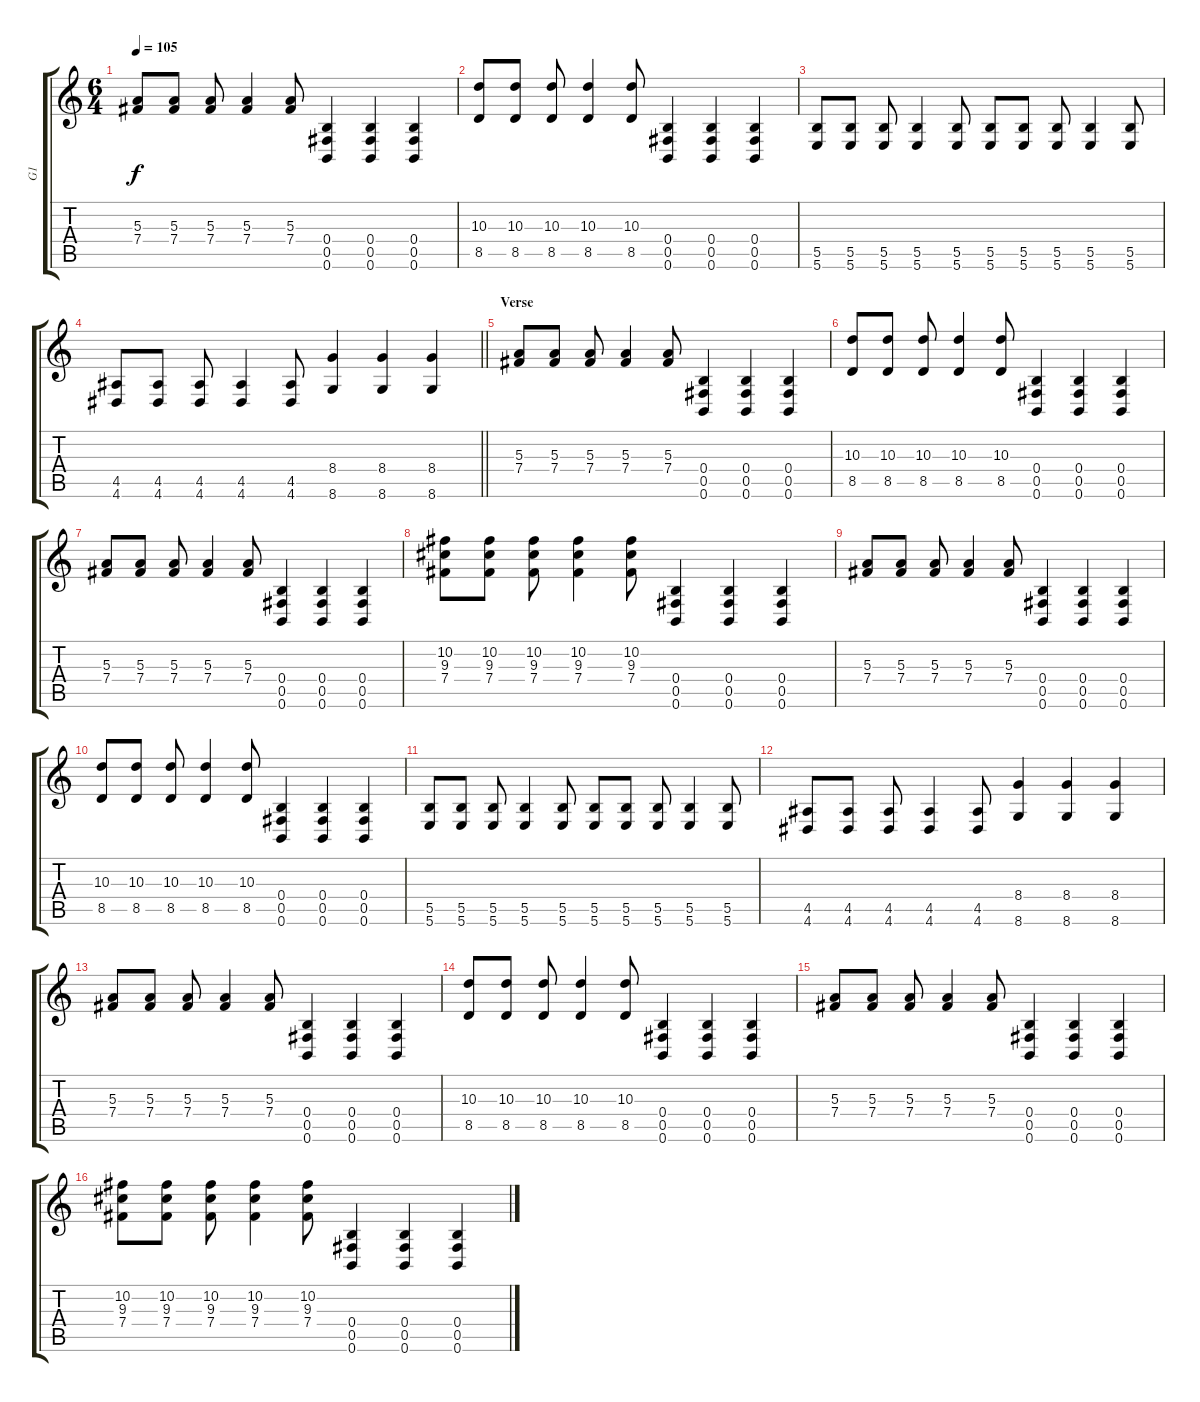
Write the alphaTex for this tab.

\track ("G1" "G1") {instrument distortionguitar}
\staff {score tabs}
\tuning (Db4 Ab3 E3 B2 Gb2 B1) {hide}
\ts (6 4)
\tempo 105
\clef g2
\ks c
(5.3 7.4).8{dy f} (5.3 7.4).8 (5.3 7.4).8 (5.3 7.4).4 (5.3 7.4).8 (0.4 0.5 0.6).4 (0.4 0.5 0.6).4 (0.4 0.5 0.6).4 |
(10.3 8.5).8 (10.3 8.5).8 (10.3 8.5).8 (10.3 8.5).4 (10.3 8.5).8 (0.4 0.5 0.6).4 (0.4 0.5 0.6).4 (0.4 0.5 0.6).4 |
(5.5 5.6).8 (5.5 5.6).8 (5.5 5.6).8 (5.5 5.6).4 (5.5 5.6).8 (5.5 5.6).8 (5.5 5.6).8 (5.5 5.6).8 (5.5 5.6).4 (5.5 5.6).8 |
\barLineRight lightlight
(4.5 4.6).8 (4.5 4.6).8 (4.5 4.6).8 (4.5 4.6).4 (4.5 4.6).8 (8.4 8.6).4 (8.4 8.6).4 (8.4 8.6).4 |
\section ("" "Verse")
(5.3 7.4).8 (5.3 7.4).8 (5.3 7.4).8 (5.3 7.4).4 (5.3 7.4).8 (0.4 0.5 0.6).4 (0.4 0.5 0.6).4 (0.4 0.5 0.6).4 |
(10.3 8.5).8 (10.3 8.5).8 (10.3 8.5).8 (10.3 8.5).4 (10.3 8.5).8 (0.4 0.5 0.6).4 (0.4 0.5 0.6).4 (0.4 0.5 0.6).4 |
(5.3 7.4).8 (5.3 7.4).8 (5.3 7.4).8 (5.3 7.4).4 (5.3 7.4).8 (0.4 0.5 0.6).4 (0.4 0.5 0.6).4 (0.4 0.5 0.6).4 |
(10.2 9.3 7.4).8 (10.2 9.3 7.4).8 (10.2 9.3 7.4).8 (10.2 9.3 7.4).4 (10.2 9.3 7.4).8 (0.4 0.5 0.6).4 (0.4 0.5 0.6).4 (0.4 0.5 0.6).4 |
(5.3 7.4).8 (5.3 7.4).8 (5.3 7.4).8 (5.3 7.4).4 (5.3 7.4).8 (0.4 0.5 0.6).4 (0.4 0.5 0.6).4 (0.4 0.5 0.6).4 |
(10.3 8.5).8 (10.3 8.5).8 (10.3 8.5).8 (10.3 8.5).4 (10.3 8.5).8 (0.4 0.5 0.6).4 (0.4 0.5 0.6).4 (0.4 0.5 0.6).4 |
(5.5 5.6).8 (5.5 5.6).8 (5.5 5.6).8 (5.5 5.6).4 (5.5 5.6).8 (5.5 5.6).8 (5.5 5.6).8 (5.5 5.6).8 (5.5 5.6).4 (5.5 5.6).8 |
(4.5 4.6).8 (4.5 4.6).8 (4.5 4.6).8 (4.5 4.6).4 (4.5 4.6).8 (8.4 8.6).4 (8.4 8.6).4 (8.4 8.6).4 |
(5.3 7.4).8 (5.3 7.4).8 (5.3 7.4).8 (5.3 7.4).4 (5.3 7.4).8 (0.4 0.5 0.6).4 (0.4 0.5 0.6).4 (0.4 0.5 0.6).4 |
(10.3 8.5).8 (10.3 8.5).8 (10.3 8.5).8 (10.3 8.5).4 (10.3 8.5).8 (0.4 0.5 0.6).4 (0.4 0.5 0.6).4 (0.4 0.5 0.6).4 |
(5.3 7.4).8 (5.3 7.4).8 (5.3 7.4).8 (5.3 7.4).4 (5.3 7.4).8 (0.4 0.5 0.6).4 (0.4 0.5 0.6).4 (0.4 0.5 0.6).4 |
(10.2 9.3 7.4).8 (10.2 9.3 7.4).8 (10.2 9.3 7.4).8 (10.2 9.3 7.4).4 (10.2 9.3 7.4).8 (0.4 0.5 0.6).4 (0.4 0.5 0.6).4 (0.4 0.5 0.6).4
